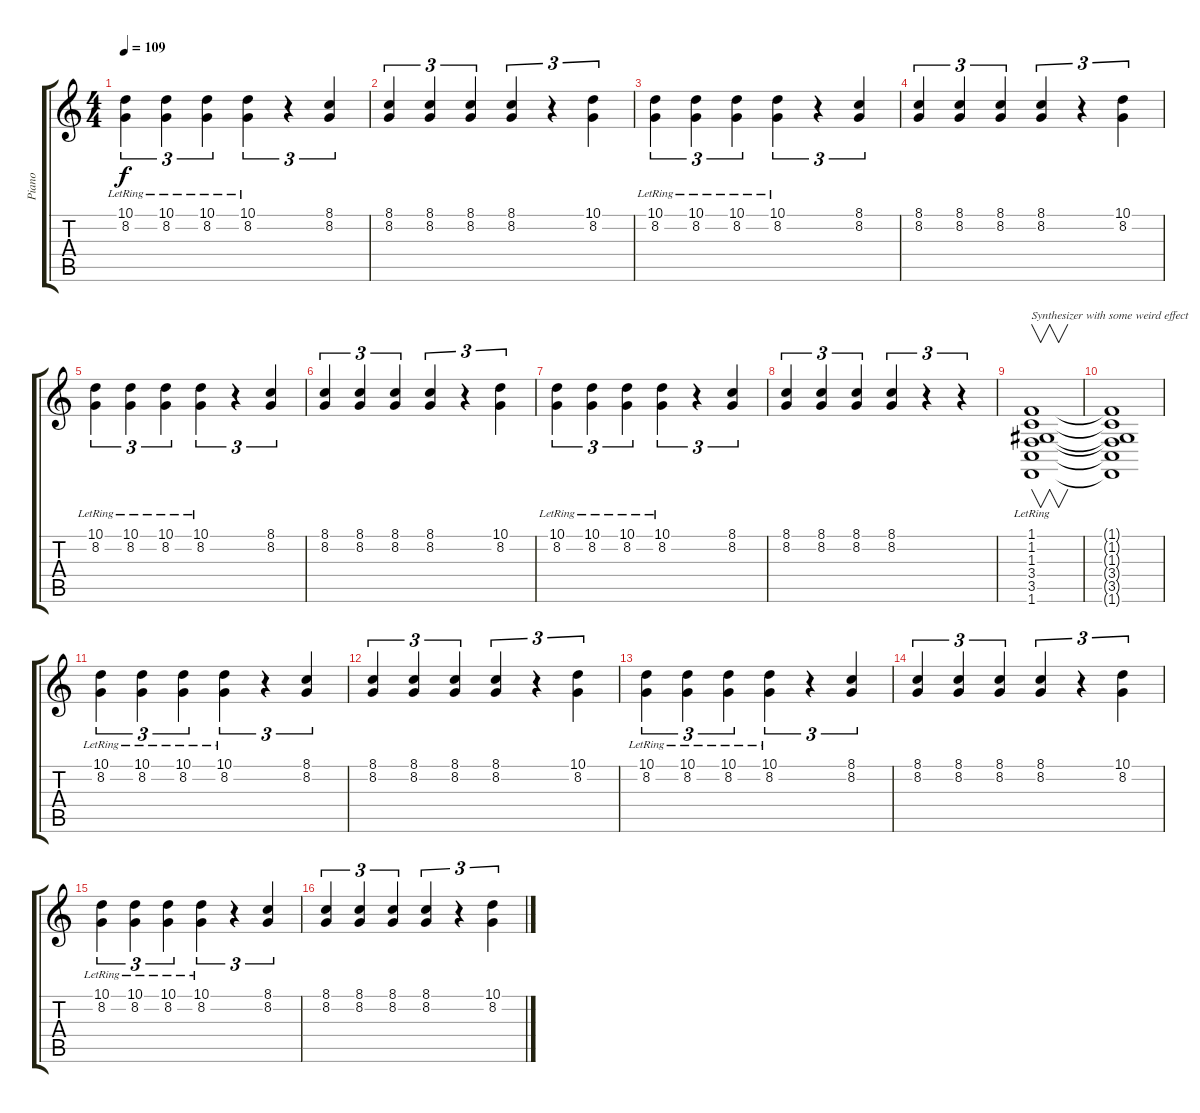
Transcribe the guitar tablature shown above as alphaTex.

\track ("Piano" "Piano") {instrument acousticgrandpiano}
\staff {score tabs}
\tuning (E4 B3 G3 D3 A2 E2) {hide}
\ts (4 4)
\tempo 109
\clef g2
\ks c
(10.1{lr} 8.2).4{tu (3 2) dy f} (10.1{lr} 8.2).4{tu (3 2)} (10.1{lr} 8.2).4{tu (3 2)} (10.1{lr} 8.2).4{tu (3 2)} r.4{tu (3 2)} (8.1 8.2).4{tu (3 2)} |
(8.1 8.2).4{tu (3 2)} (8.1 8.2).4{tu (3 2)} (8.1 8.2).4{tu (3 2)} (8.1 8.2).4{tu (3 2)} r.4{tu (3 2)} (10.1 8.2).4{tu (3 2)} |
(10.1{lr} 8.2).4{tu (3 2)} (10.1{lr} 8.2).4{tu (3 2)} (10.1{lr} 8.2).4{tu (3 2)} (10.1{lr} 8.2).4{tu (3 2)} r.4{tu (3 2)} (8.1 8.2).4{tu (3 2)} |
(8.1 8.2).4{tu (3 2)} (8.1 8.2).4{tu (3 2)} (8.1 8.2).4{tu (3 2)} (8.1 8.2).4{tu (3 2)} r.4{tu (3 2)} (10.1 8.2).4{tu (3 2)} |
(10.1{lr} 8.2).4{tu (3 2)} (10.1{lr} 8.2).4{tu (3 2)} (10.1{lr} 8.2).4{tu (3 2)} (10.1{lr} 8.2).4{tu (3 2)} r.4{tu (3 2)} (8.1 8.2).4{tu (3 2)} |
(8.1 8.2).4{tu (3 2)} (8.1 8.2).4{tu (3 2)} (8.1 8.2).4{tu (3 2)} (8.1 8.2).4{tu (3 2)} r.4{tu (3 2)} (10.1 8.2).4{tu (3 2)} |
(10.1{lr} 8.2).4{tu (3 2)} (10.1{lr} 8.2).4{tu (3 2)} (10.1{lr} 8.2).4{tu (3 2)} (10.1{lr} 8.2).4{tu (3 2)} r.4{tu (3 2)} (8.1 8.2).4{tu (3 2)} |
(8.1 8.2).4{tu (3 2)} (8.1 8.2).4{tu (3 2)} (8.1 8.2).4{tu (3 2)} (8.1 8.2).4{tu (3 2)} r.4{tu (3 2)} r.4{tu (3 2)} |
(1.1{lr} 1.2{lr} 1.3{lr} 3.4{lr} 3.5{lr} 1.6{lr}).1{v txt "Synthesizer with some weird effect" instrument pad3polysynth} |
(1.1{t} 1.2{t} 1.3{t} 3.4{t} 3.5{t} 1.6{t}).1 |
(10.1{lr} 8.2).4{tu (3 2) volume 9 instrument acousticgrandpiano} (10.1{lr} 8.2).4{tu (3 2)} (10.1{lr} 8.2).4{tu (3 2)} (10.1{lr} 8.2).4{tu (3 2)} r.4{tu (3 2)} (8.1 8.2).4{tu (3 2)} |
(8.1 8.2).4{tu (3 2)} (8.1 8.2).4{tu (3 2)} (8.1 8.2).4{tu (3 2)} (8.1 8.2).4{tu (3 2)} r.4{tu (3 2)} (10.1 8.2).4{tu (3 2)} |
(10.1{lr} 8.2).4{tu (3 2)} (10.1{lr} 8.2).4{tu (3 2)} (10.1{lr} 8.2).4{tu (3 2)} (10.1{lr} 8.2).4{tu (3 2)} r.4{tu (3 2)} (8.1 8.2).4{tu (3 2)} |
(8.1 8.2).4{tu (3 2)} (8.1 8.2).4{tu (3 2)} (8.1 8.2).4{tu (3 2)} (8.1 8.2).4{tu (3 2)} r.4{tu (3 2)} (10.1 8.2).4{tu (3 2)} |
(10.1{lr} 8.2).4{tu (3 2)} (10.1{lr} 8.2).4{tu (3 2)} (10.1{lr} 8.2).4{tu (3 2)} (10.1{lr} 8.2).4{tu (3 2)} r.4{tu (3 2)} (8.1 8.2).4{tu (3 2)} |
(8.1 8.2).4{tu (3 2)} (8.1 8.2).4{tu (3 2)} (8.1 8.2).4{tu (3 2)} (8.1 8.2).4{tu (3 2)} r.4{tu (3 2)} (10.1 8.2).4{tu (3 2)}
